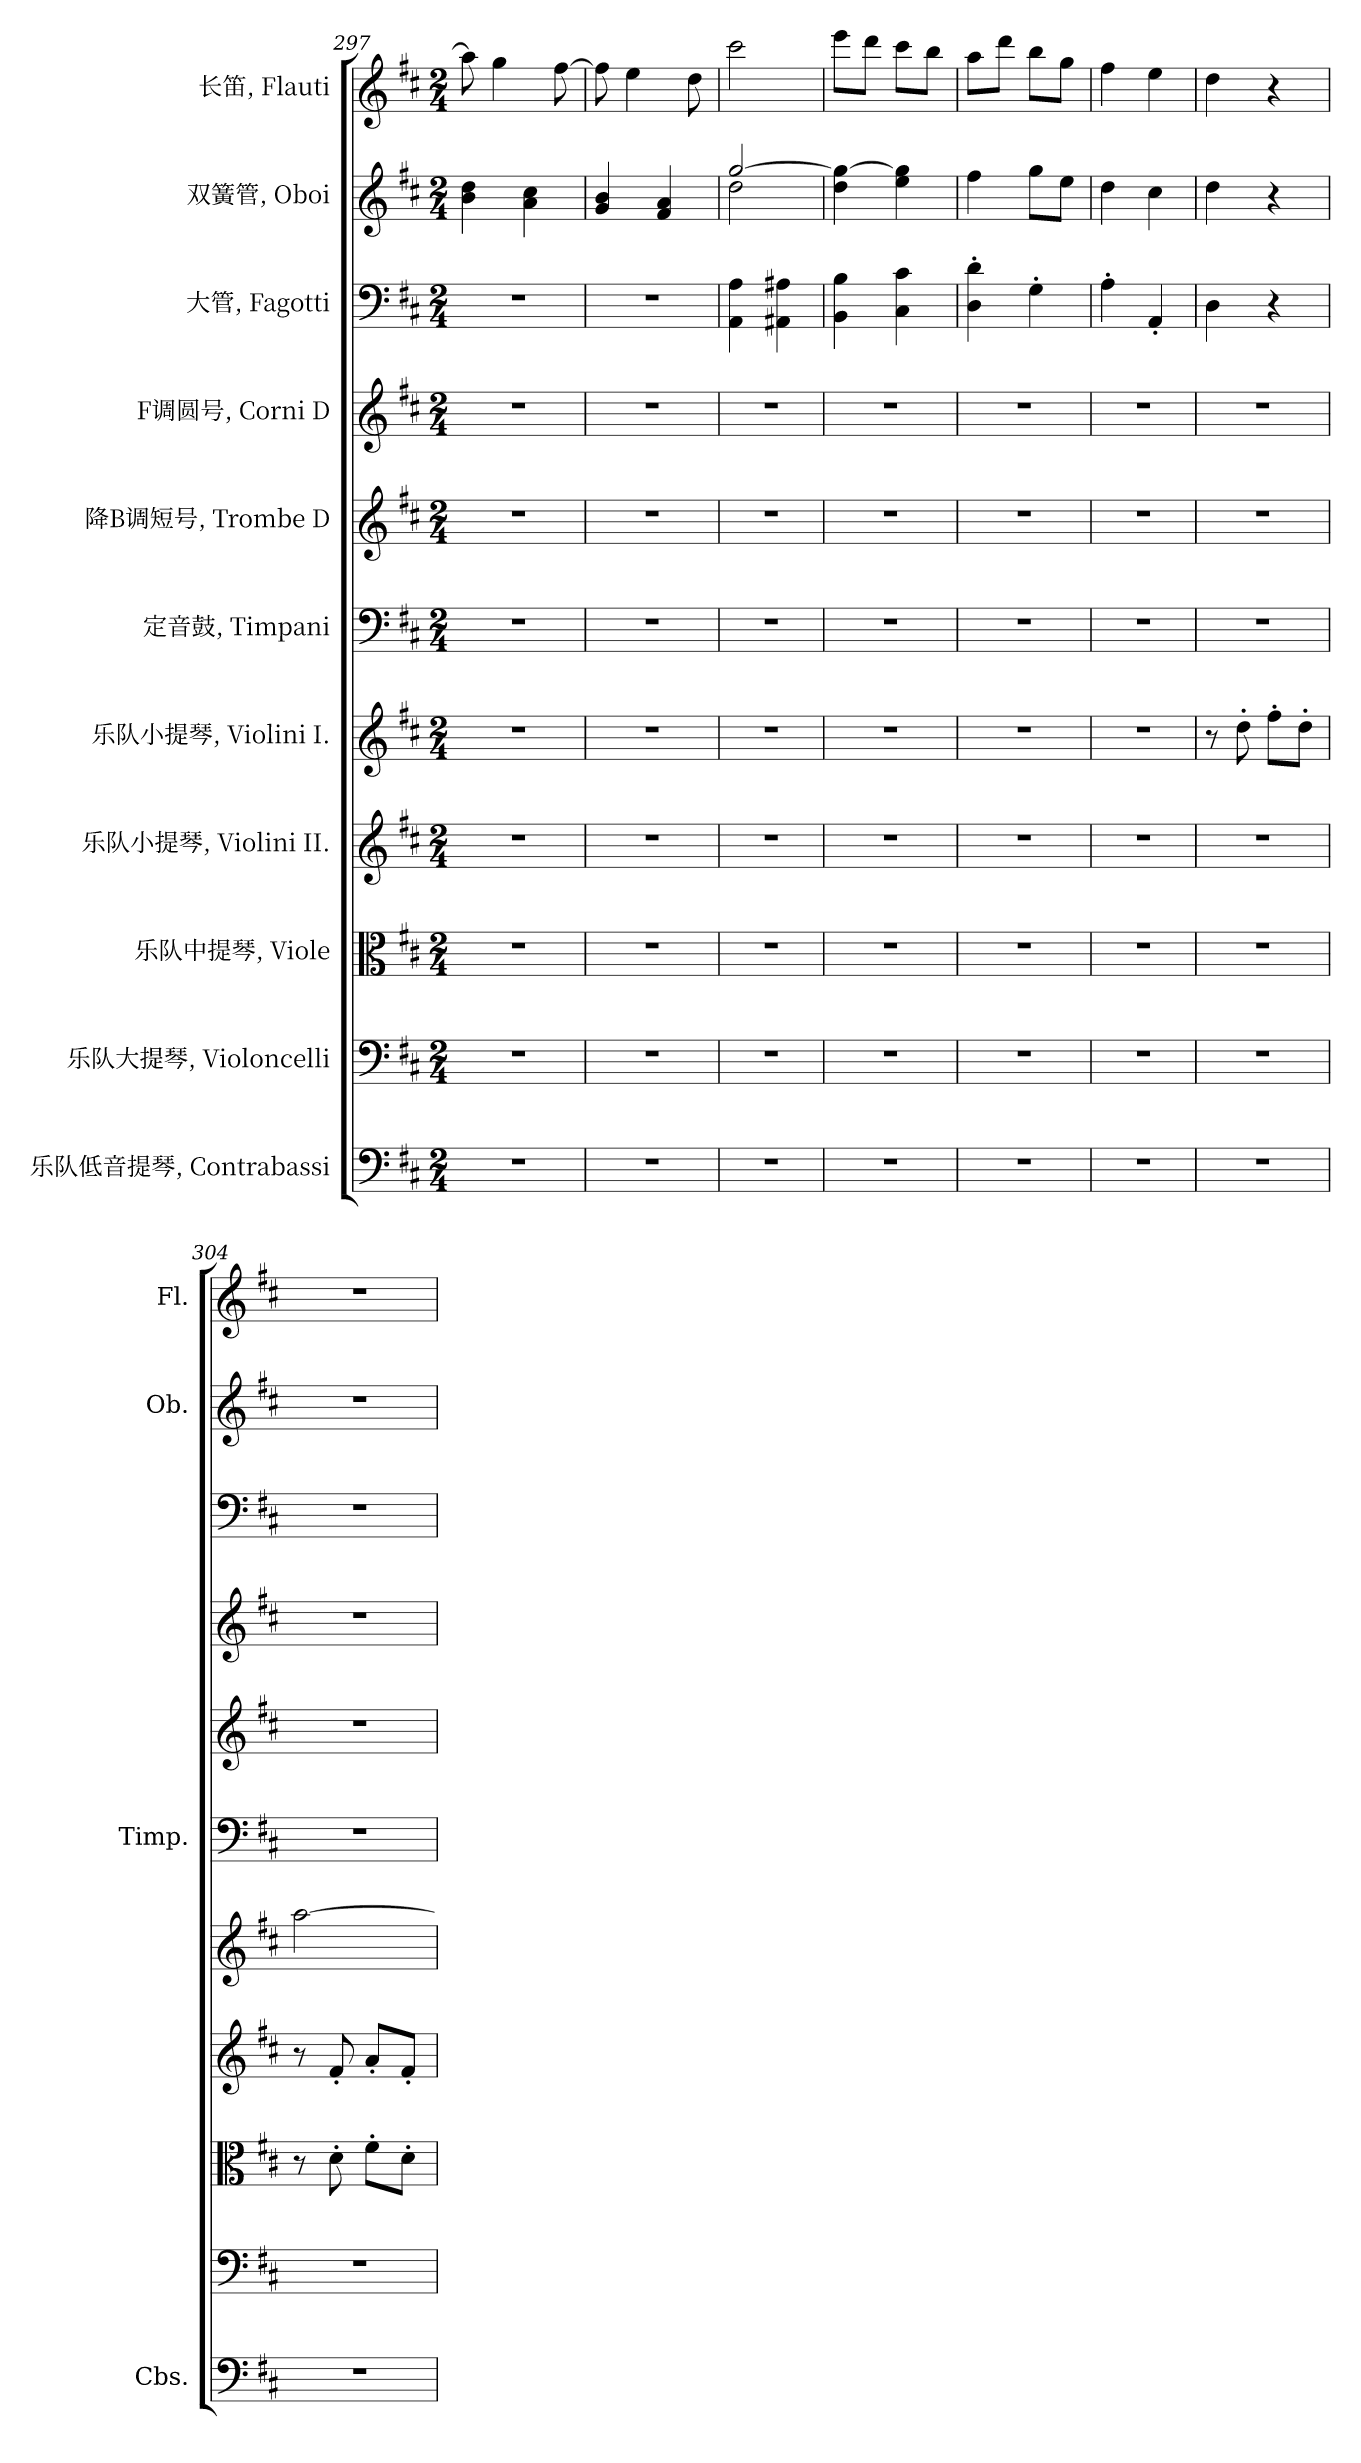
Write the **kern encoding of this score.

**kern	**kern	**kern	**kern	**kern	**kern	**kern	**kern	**kern	**kern	**kern
*part11	*part10	*part9	*part8	*part7	*part6	*part5	*part4	*part3	*part2	*part1
*staff11	*staff10	*staff9	*staff8	*staff7	*staff6	*staff5	*staff4	*staff3	*staff2	*staff1
*I"乐队低音提琴, Contrabassi	*I"乐队大提琴, Violoncelli	*I"乐队中提琴, Viole	*I"乐队小提琴, Violini II.	*I"乐队小提琴, Violini I.	*I"定音鼓, Timpani	*I"降B调短号, Trombe D	*I"F调圆号, Corni D	*I"大管, Fagotti	*I"双簧管, Oboi	*I"长笛, Flauti
*I'Cbs.	*	*	*	*	*I'Timp.	*	*	*	*I'Ob.	*I'Fl.
*clefF4	*clefF4	*clefC3	*clefG2	*clefG2	*clefF4	*clefG2	*clefG2	*clefF4	*clefG2	*clefG2
*ITrd7c12	*	*	*	*	*	*ITrd1c2	*ITrd4c7	*	*	*
*k[f#c#]	*k[f#c#]	*k[f#c#]	*k[f#c#]	*k[f#c#]	*k[f#c#]	*k[]	*k[f#]	*k[f#c#]	*k[f#c#]	*k[f#c#]
*M2/4	*M2/4	*M2/4	*M2/4	*M2/4	*M2/4	*M2/4	*M2/4	*M2/4	*M2/4	*M2/4
=297	=297	=297	=297	=297	=297	=297	=297	=297	=297	=297
2r	2r	2r	2r	2r	2r	2r	2r	2r	4b\ 4dd\	8aa\]
.	.	.	.	.	.	.	.	.	.	4gg\
.	.	.	.	.	.	.	.	.	4a\ 4cc#\	.
.	.	.	.	.	.	.	.	.	.	[8ff#\
!!LO:PB:g=z
=298	=298	=298	=298	=298	=298	=298	=298	=298	=298	=298
2r	2r	2r	2r	2r	2r	2r	2r	2r	4g/ 4b/	8ff#\]
.	.	.	.	.	.	.	.	.	.	4ee\
.	.	.	.	.	.	.	.	.	4f#/ 4a/	.
.	.	.	.	.	.	.	.	.	.	8dd\
=299	=299	=299	=299	=299	=299	=299	=299	=299	=299	=299
*	*	*	*	*	*	*	*	*	*^	*
2r	2r	2r	2r	2r	2r	2r	2r	4AA\ 4A\	[2gg/	2dd\	2ccc#\
.	.	.	.	.	.	.	.	4AA#X\ 4A#X\	.	.	.
*	*	*	*	*	*	*	*	*	*v	*v	*
=300	=300	=300	=300	=300	=300	=300	=300	=300	=300	=300
2r	2r	2r	2r	2r	2r	2r	2r	4BB\ 4B\	4dd\ 4gg\_	8eee\L
.	.	.	.	.	.	.	.	.	.	8ddd\J
.	.	.	.	.	.	.	.	4C#\ 4c#\	4ee\ 4gg\]	8ccc#\L
.	.	.	.	.	.	.	.	.	.	8bb\J
=301	=301	=301	=301	=301	=301	=301	=301	=301	=301	=301
2r	2r	2r	2r	2r	2r	2r	2r	4D\' 4d\'	4ff#\	8aa\L
.	.	.	.	.	.	.	.	.	.	8ddd\J
.	.	.	.	.	.	.	.	4G'\	8gg\L	8bb\L
.	.	.	.	.	.	.	.	.	8ee\J	8gg\J
=302	=302	=302	=302	=302	=302	=302	=302	=302	=302	=302
2r	2r	2r	2r	2r	2r	2r	2r	4A'\	4dd\	4ff#\
.	.	.	.	.	.	.	.	4AA'/	4cc#\	4ee\
=303	=303	=303	=303	=303	=303	=303	=303	=303	=303	=303
2r	2r	2r	2r	8r	2r	2r	2r	4D\	4dd\	4dd\
.	.	.	.	8dd'\	.	.	.	.	.	.
.	.	.	.	8ff#'\L	.	.	.	4r	4r	4r
.	.	.	.	8dd'\J	.	.	.	.	.	.
=304	=304	=304	=304	=304	=304	=304	=304	=304	=304	=304
2r	2r	8r	8r	[2aa\	2r	2r	2r	2r	2r	2r
.	.	8d'\	8f#'/	.	.	.	.	.	.	.
.	.	8f#'\L	8a'/L	.	.	.	.	.	.	.
.	.	8d'\J	8f#'/J	.	.	.	.	.	.	.
=	=	=	=	=	=	=	=	=	=	=
*-	*-	*-	*-	*-	*-	*-	*-	*-	*-	*-
